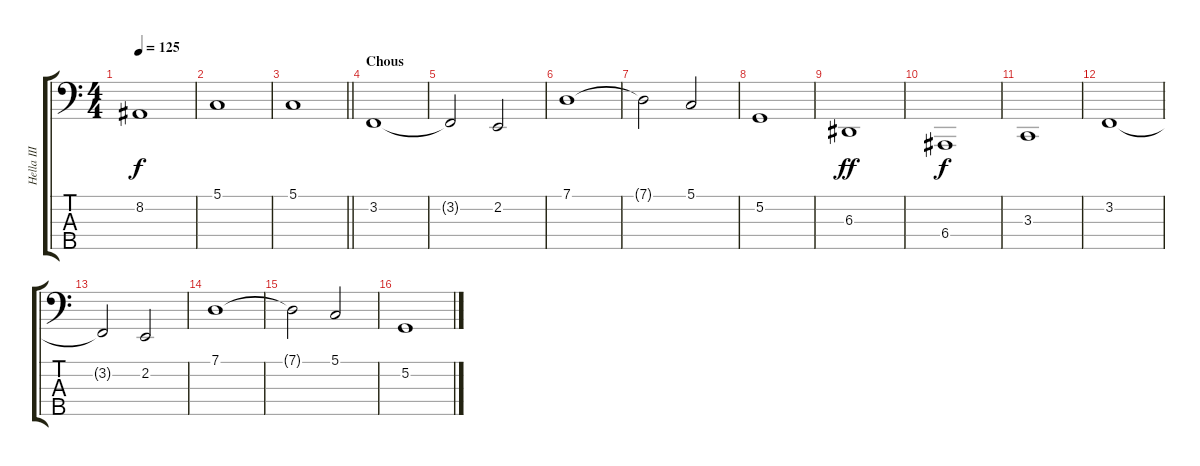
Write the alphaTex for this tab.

\track ("Hella III" "Hella III") {instrument lead2sawtooth}
\staff {score tabs}
\tuning (G2 D2 A1 E1 B0) {hide}
\ts (4 4)
\tempo 125
\clef f4
\ks c
8.2.1{dy f} |
5.1.1 |
\barLineRight lightlight
5.1.1 |
\section ("" "Chous")
3.2.1 |
3.2{t}.2 2.2.2 |
7.1.1 |
7.1{t}.2 5.1.2 |
5.2.1 |
6.3.1{dy ff} |
6.4.1{dy f} |
3.3.1 |
3.2.1 |
3.2{t}.2 2.2.2 |
7.1.1 |
7.1{t}.2 5.1.2 |
5.2.1
